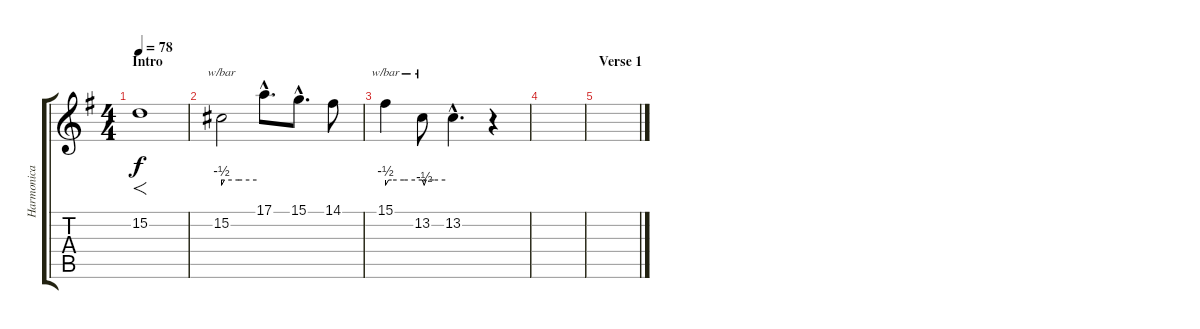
\track ("Harmonica" "Harmonica") {instrument harmonica}
\staff {score tabs}
\tuning (E4 B3 G3 D3 A2 E2) {hide}
\ts (4 4)
\section ("" "Intro")
\tempo 78
\clef g2
\ks g
15.2.1{f dy f instrument harmonica} |
15.2.2{tbe (custom default 0 -2 5 0 30 0 60 0)} 17.1{hac}.8{d} 15.1{hac}.8{d} 14.1.8 |
15.1.4{tbe (custom default 0 -2 5 0 10 0 30 0 60 0)} 13.2.8{tbe (custom default 0 0 5 -2 10 0 30 0 60 0)} 13.2{hac}.4{d} r.4 |
|
\section ("" "Verse 1")
